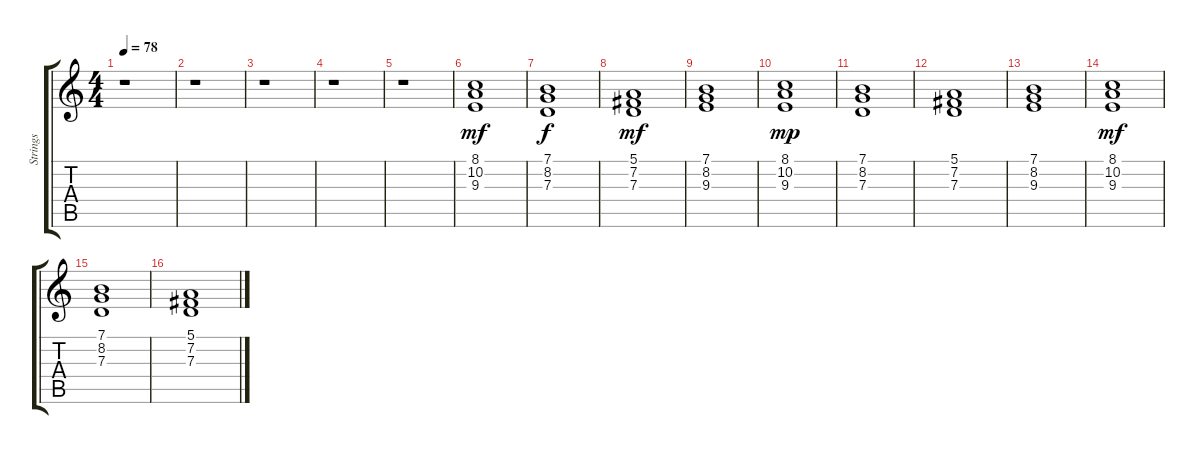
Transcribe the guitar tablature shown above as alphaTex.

\track ("Strings" "Strings") {instrument synthstrings1}
\staff {score tabs}
\tuning (E4 B3 G3 D3 A2 E2) {hide}
\ts (4 4)
\tempo 78
\clef g2
\ks c
r.1{dy mf instrument synthstrings1} |
r.1 |
r.1 |
r.1 |
r.1 |
(8.1 10.2 9.3).1{instrument synthstrings1} |
(7.1 8.2 7.3).1{dy f} |
(5.1 7.2 7.3).1{dy mf} |
(7.1 8.2 9.3).1 |
(8.1 10.2 9.3).1{dy mp} |
(7.1 8.2 7.3).1 |
(5.1 7.2 7.3).1 |
(7.1 8.2 9.3).1 |
(8.1 10.2 9.3).1{dy mf} |
(7.1 8.2 7.3).1 |
(5.1 7.2 7.3).1
